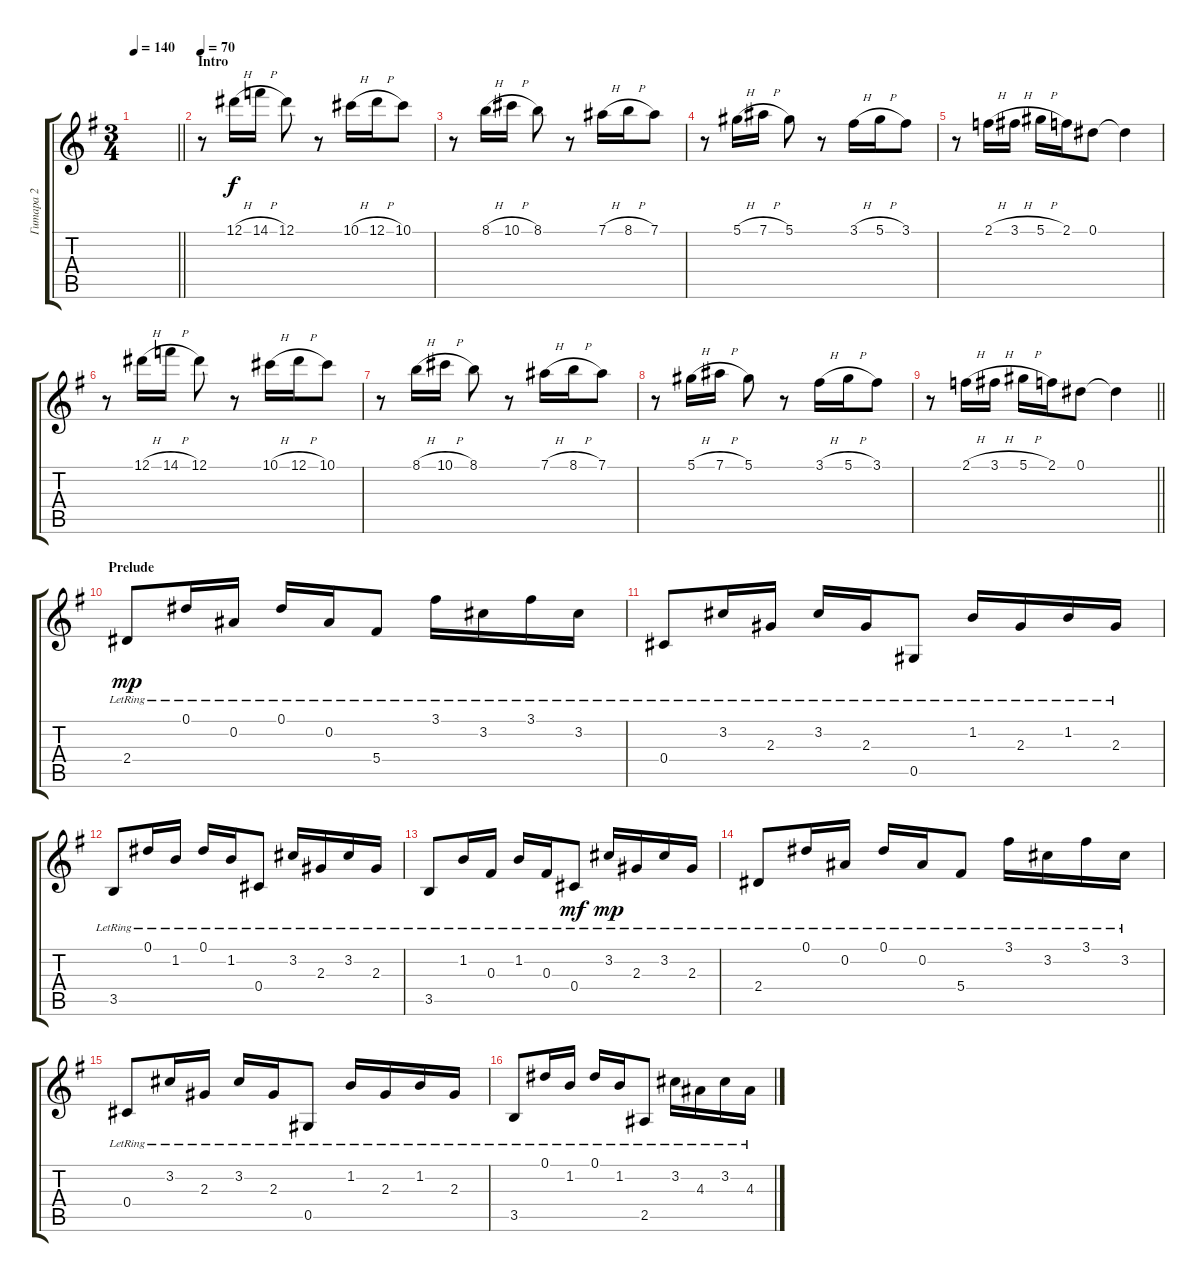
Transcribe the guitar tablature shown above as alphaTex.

\track ("Гитара 2" "Гитара 2") {instrument distortionguitar}
\staff {score tabs}
\tuning (Eb4 Bb3 Gb3 Db3 Ab2 Eb2) {hide}
\ts (3 4)
\tempo 140
\clef g2
\barLineRight lightlight
\ks eminor
|
\section ("" "Intro")
\tempo 70
r.8 12.1{h}.16 14.1{h}.16 12.1.8 r.8 10.1{h}.16 12.1{h}.16 10.1.8 |
r.8 8.1{h}.16 10.1{h}.16 8.1.8 r.8 7.1{h}.16 8.1{h}.16 7.1.8 |
r.8 5.1{h}.16 7.1{h}.16 5.1.8 r.8 3.1{h}.16 5.1{h}.16 3.1.8 |
r.8 2.1{h}.16 3.1{h}.16 5.1{h}.16 2.1.16 0.1.8 0.1{t}.4 |
r.8 12.1{h}.16 14.1{h}.16 12.1.8 r.8 10.1{h}.16 12.1{h}.16 10.1.8 |
r.8 8.1{h}.16 10.1{h}.16 8.1.8 r.8 7.1{h}.16 8.1{h}.16 7.1.8 |
r.8 5.1{h}.16 7.1{h}.16 5.1.8 r.8 3.1{h}.16 5.1{h}.16 3.1.8 |
\barLineRight lightlight
r.8 2.1{h}.16 3.1{h}.16 5.1{h}.16 2.1.16 0.1.8 0.1{t}.4 |
\section ("" "Prelude")
2.4{lr}.8{dy mp} 0.1{lr}.16 0.2{lr}.16 0.1{lr}.16 0.2{lr}.16 5.4{lr}.8 3.1{lr}.16 3.2{lr}.16 3.1{lr}.16 3.2{lr}.16 |
0.4{lr}.8 3.2{lr}.16 2.3{lr}.16 3.2{lr}.16 2.3{lr}.16 0.5{lr}.8 1.2{lr}.16 2.3{lr}.16 1.2{lr}.16 2.3{lr}.16 |
3.5{lr}.8 0.1{lr}.16 1.2{lr}.16 0.1{lr}.16 1.2{lr}.16 0.4{lr}.8 3.2{lr}.16 2.3{lr}.16 3.2{lr}.16 2.3{lr}.16 |
3.5{lr}.8 1.2{lr}.16 0.3{lr}.16 1.2{lr}.16 0.3{lr}.16 0.4{lr}.8{dy mf} 3.2{lr}.16{dy mp} 2.3{lr}.16 3.2{lr}.16 2.3{lr}.16 |
2.4{lr}.8 0.1{lr}.16 0.2{lr}.16 0.1{lr}.16 0.2{lr}.16 5.4{lr}.8 3.1{lr}.16 3.2{lr}.16 3.1{lr}.16 3.2{lr}.16 |
0.4{lr}.8 3.2{lr}.16 2.3{lr}.16 3.2{lr}.16 2.3{lr}.16 0.5{lr}.8 1.2{lr}.16 2.3{lr}.16 1.2{lr}.16 2.3{lr}.16 |
3.5{lr}.8 0.1{lr}.16 1.2{lr}.16 0.1{lr}.16 1.2{lr}.16 2.5{lr}.8 3.2{lr}.16 4.3{lr}.16 3.2{lr}.16 4.3{lr}.16
